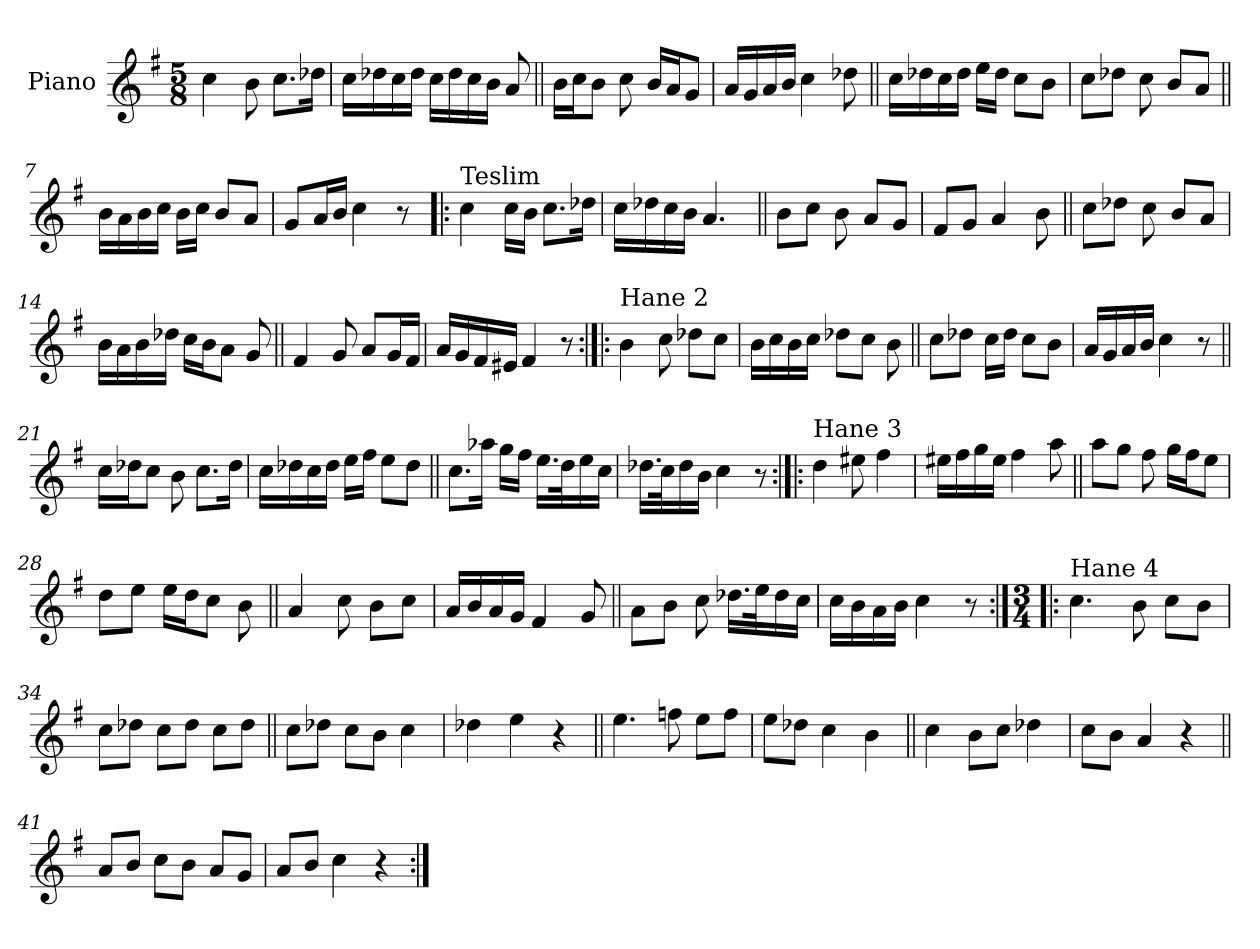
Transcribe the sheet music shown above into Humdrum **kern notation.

**kern
*part1
*staff1
*I"Piano
*I'Pno.
*clefG2
*k[f#]
*M5/8
=1
4cc\
8b\
8.cc\L
16dd-X\Jk
=2
16cc\LL
16dd-X\
16cc\
16dd-\JJ
16cc\LL
16dd-\
16cc\
16b\JJ
8a/
=3||
16b\LL
16cc\J
8b\J
8cc\
16b/LL
16a/J
8g/J
=4
16a/LL
16g/
16a/
16b/JJ
4cc\
8dd-X\
=5||
16cc\LL
16dd-X\
16cc\
16dd-\JJ
16ee\LL
16dd-\JJ
8cc\L
8b\J
!!LO:LB:g=z
=6
8cc\L
8dd-X\J
8cc\
8b/L
8a/J
=7||
16b\LL
16a\
16b\
16cc\JJ
16b\LL
16cc\JJ
8b/L
8a/J
=8
8g/L
16a/L
16b/JJ
4cc\
8r
=9!|:
!LO:TX:a:t=Teslim
4cc\
16cc\LL
16b\JJ
8.cc\L
16dd-X\Jk
=10
16cc\LL
16dd-X\
16cc\
16b\JJ
4.a/
=11||
8b\L
8cc\J
8b\
8a/L
8g/J
=12
8f#/L
8g/J
4a/
8b\
!!LO:LB:g=z
=13||
8cc\L
8dd-X\J
8cc\
8b/L
8a/J
=14
16b\LL
16a\
16b\
16dd-X\JJ
16cc\LL
16b\J
8a\J
8g/
=15||
4f#/
8g/
8a/L
16g/L
16f#/JJ
=16
16a/LL
16g/
16f#/
16e#X/JJ
4f#/
8r
=17:|!|:
!LO:TX:a:t=Hane 2
4b\
8cc\
8dd-X\L
8cc\J
=18
16b\LL
16cc\
16b\
16cc\JJ
8dd-X\L
8cc\J
8b\
!!LO:LB:g=z
=19||
8cc\L
8dd-X\J
16cc\LL
16dd-\JJ
8cc\L
8b\J
=20
16a/LL
16g/
16a/
16b/JJ
4cc\
8r
=21||
16cc\LL
16dd-X\J
8cc\J
8b\
8.cc\L
16dd-\Jk
=22
16cc\LL
16dd-X\
16cc\
16dd-\JJ
16ee\LL
16ff#\JJ
8ee\L
8dd-\J
=23||
8.cc\L
16aa-X\Jk
16gg\LL
16ff#\JJ
16.ee\LL
32dd\K
16ee\
16cc\JJ
!!LO:LB:g=z
=24
16.dd-X\LL
32cc\K
16dd-\
16b\JJ
4cc\
8r
=25:|!|:
!LO:TX:a:t=Hane 3
4dd\
8ee#X\
4ff#\
=26
16ee#X\LL
16ff#\
16gg\
16ee#\JJ
4ff#\
8aa\
=27||
8aa\L
8gg\J
8ff#\
16gg\LL
16ff#\J
8ee\J
=28
8dd\L
8ee\J
16ee\LL
16dd\J
8cc\J
8b\
=29||
4a/
8cc\
8b\L
8cc\J
=30
16a/LL
16b/
16a/
16g/JJ
4f#/
8g/
!!LO:LB:g=z
=31||
8a\L
8b\J
8cc\
16.dd-X\LL
32ee\K
16dd-\
16cc\JJ
=32
16cc\LL
16b\
16a\
16b\JJ
4cc\
8r
=33:|!|:
*M3/4
!LO:TX:a:t=Hane 4
4.cc\
8b\
8cc\L
8b\J
=34
8cc\L
8dd-X\J
8cc\L
8dd-\J
8cc\L
8dd-\J
=35||
8cc\L
8dd-X\J
8cc\L
8b\J
4cc\
=36
4dd-X\
4ee\
4r
!!LO:LB:g=z
=37||
4.ee\
8ffn\
8ee\L
8ff\J
=38
8ee\L
8dd-X\J
4cc\
4b\
=39||
4cc\
8b\L
8cc\J
4dd-X\
=40
8cc\L
8b\J
4a/
4r
=41||
8a/L
8b/J
8cc\L
8b\J
8a/L
8g/J
=42
8a/L
8b/J
4cc\
4r
=:|!
*-
